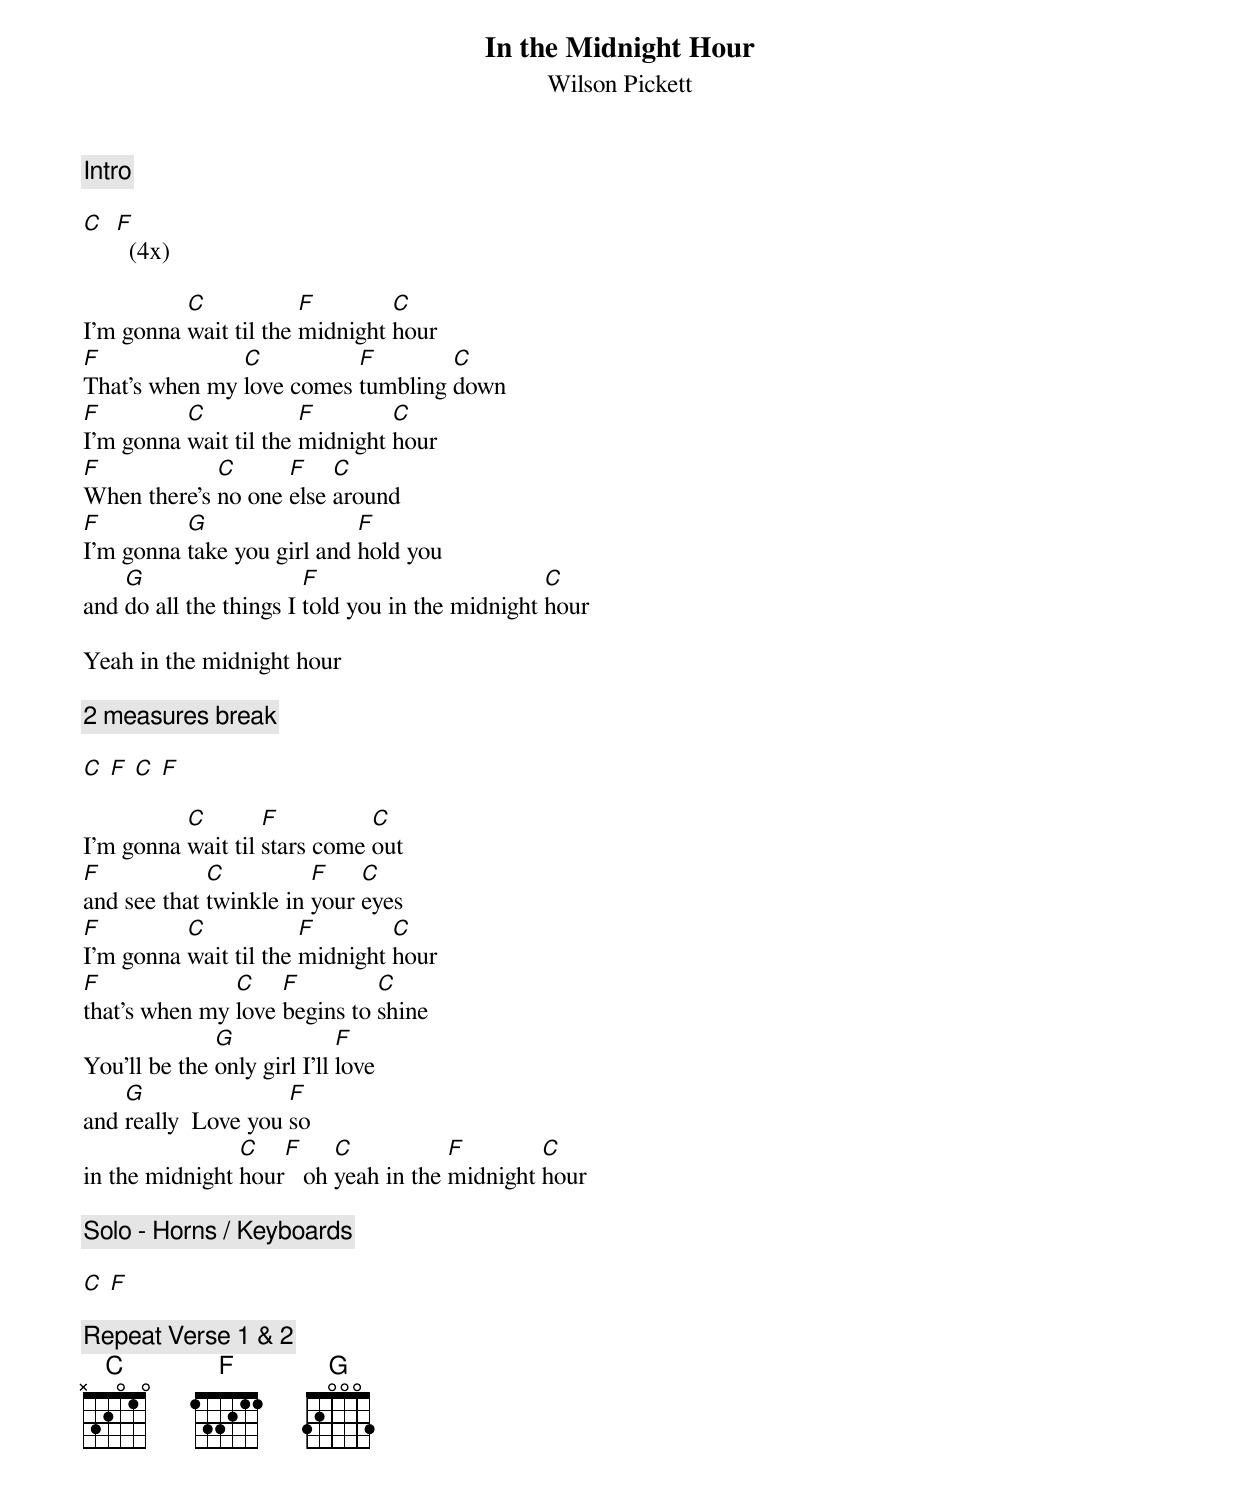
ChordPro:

{title:In the Midnight Hour}
{subtitle:Wilson Pickett}

{c:Intro}

[C]  [F]  (4x)

I'm gonna [C]wait til the [F]midnight [C]hour
[F]That's when my [C]love comes [F]tumbling [C]down
[F]I'm gonna [C]wait til the [F]midnight [C]hour
[F]When there's [C]no one [F]else [C]around
[F]I'm gonna [G]take you girl and [F]hold you
and [G]do all the things I [F]told you in the midnight [C]hour

Yeah in the midnight hour

{c:2 measures break}

[C] [F] [C] [F]

I'm gonna [C]wait til [F]stars come [C]out
[F]and see that [C]twinkle in [F]your [C]eyes
[F]I'm gonna [C]wait til the [F]midnight [C]hour
[F]that's when my [C]love [F]begins to [C]shine
You'll be the [G]only girl I'll [F]love
and [G]really  Love you [F]so
in the midnight [C]hour[F]   oh [C]yeah in the [F]midnight [C]hour

{c:Solo - Horns / Keyboards}

[C] [F]

{c:Repeat Verse 1 & 2}
